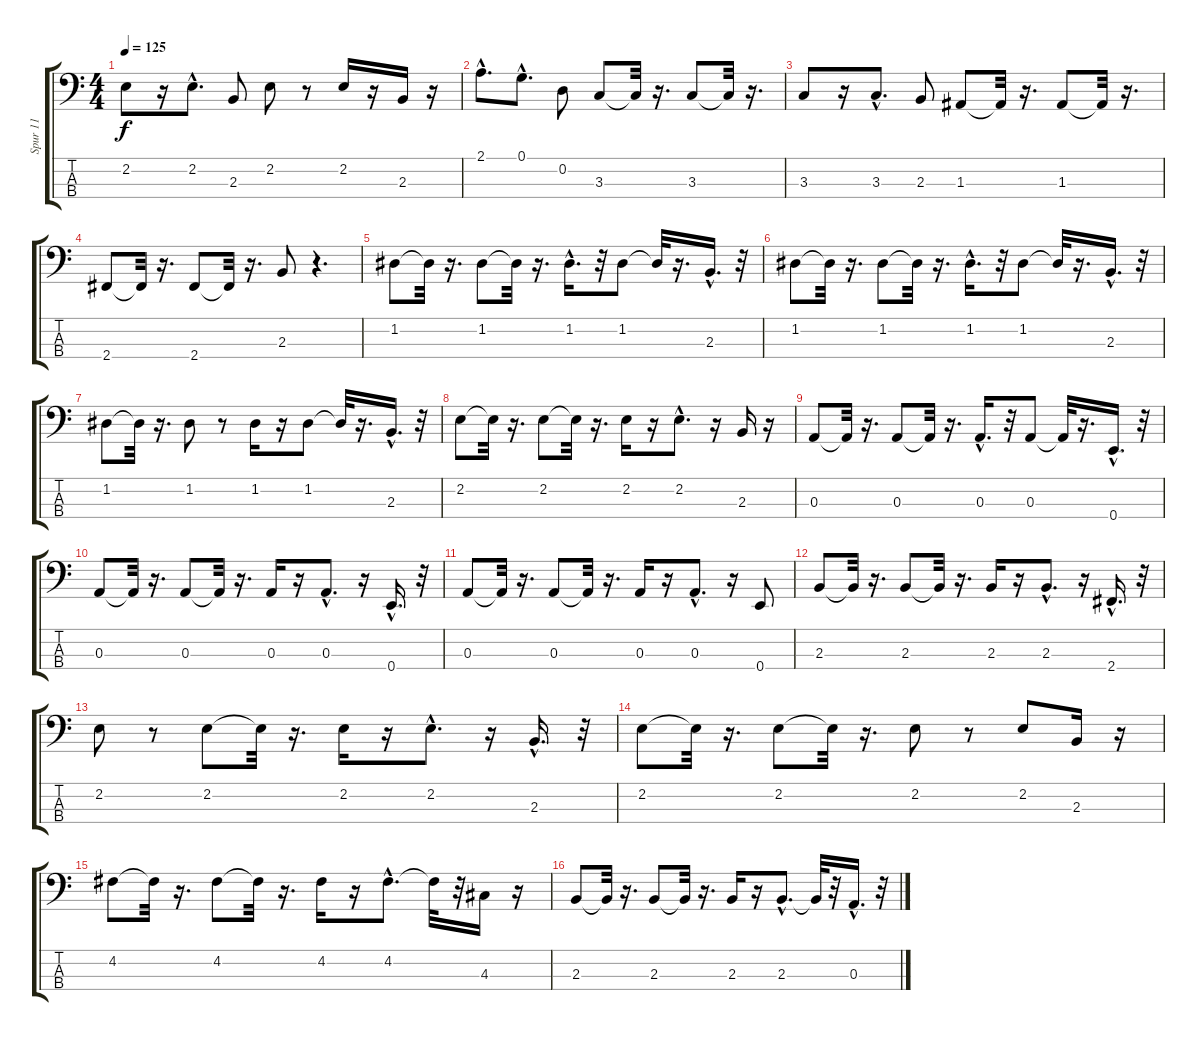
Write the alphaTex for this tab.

\track ("Spur 11" "Spur 11") {instrument electricbassfinger}
\staff {score tabs}
\tuning (G2 D2 A1 E1) {hide}
\ts (4 4)
\tempo 125
\clef f4
\ks c
2.2.8{dy f} r.16 2.2{hac}.8{d} 2.3.8 2.2.8 r.8 2.2.16 r.16 2.3.16 r.16 |
2.1{hac}.8{d} 0.1{hac}.8{d} 0.2.8 3.3.8 3.3{t}.32 r.16{d} 3.3.8 3.3{t}.32 r.16{d} |
3.3.8 r.16 3.3{hac}.8{d} 2.3.8 1.3.8 1.3{t}.32 r.16{d} 1.3.8 1.3{t}.32 r.16{d} |
2.4.8 2.4{t}.32 r.16{d} 2.4.8 2.4{t}.32 r.16{d} 2.3.8 r.4{d} |
1.2.8 1.2{t}.32 r.16{d} 1.2.8 1.2{t}.32 r.16{d} 1.2{hac}.16{d} r.32 1.2.8 1.2{t}.32 r.16{d} 2.3{hac}.16{d} r.32 |
1.2.8 1.2{t}.32 r.16{d} 1.2.8 1.2{t}.32 r.16{d} 1.2{hac}.16{d} r.32 1.2.8 1.2{t}.32 r.16{d} 2.3{hac}.16{d} r.32 |
1.2.8 1.2{t}.32 r.16{d} 1.2.8 r.8 1.2.16 r.16 1.2.8 1.2{t}.32 r.16{d} 2.3{hac}.16{d} r.32 |
2.2.8 2.2{t}.32 r.16{d} 2.2.8 2.2{t}.32 r.16{d} 2.2.16 r.16 2.2{hac}.8{d} r.16 2.3.16 r.16 |
0.3.8 0.3{t}.32 r.16{d} 0.3.8 0.3{t}.32 r.16{d} 0.3{hac}.16{d} r.32 0.3.8 0.3{t}.32 r.16{d} 0.4{hac}.16{d} r.32 |
0.3.8 0.3{t}.32 r.16{d} 0.3.8 0.3{t}.32 r.16{d} 0.3.16 r.16 0.3{hac}.8{d} r.16 0.4{hac}.16{d} r.32 |
0.3.8 0.3{t}.32 r.16{d} 0.3.8 0.3{t}.32 r.16{d} 0.3.16 r.16 0.3{hac}.8{d} r.16 0.4.8 |
2.3.8 2.3{t}.32 r.16{d} 2.3.8 2.3{t}.32 r.16{d} 2.3.16 r.16 2.3{hac}.8{d} r.16 2.4{hac}.16{d} r.32 |
2.2.8 r.8 2.2.8 2.2{t}.32 r.16{d} 2.2.16 r.16 2.2{hac}.8{d} r.16 2.3{hac}.16{d} r.32 |
2.2.8 2.2{t}.32 r.16{d} 2.2.8 2.2{t}.32 r.16{d} 2.2.8 r.8 2.2.8 2.3.16 r.16 |
4.2.8 4.2{t}.32 r.16{d} 4.2.8 4.2{t}.32 r.16{d} 4.2.16 r.16 4.2{hac}.8{d} 4.2{t}.32 r.32 4.3.16 r.16 |
2.3.8 2.3{t}.32 r.16{d} 2.3.8 2.3{t}.32 r.16{d} 2.3.16 r.16 2.3{hac}.8{d} 2.3{t}.32 r.32 0.3{hac}.16{d} r.32
